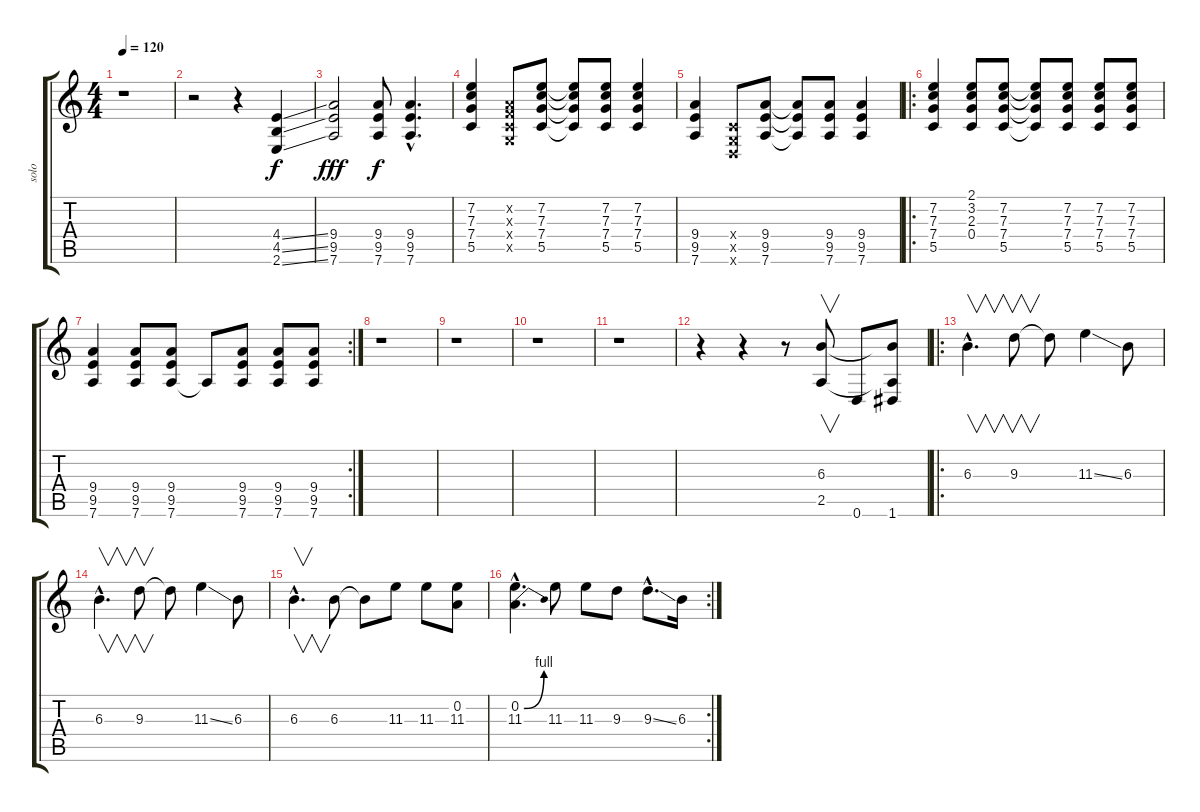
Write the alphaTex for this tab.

\track ("solo" "solo") {instrument distortionguitar}
\staff {score tabs}
\tuning (D4 A3 F3 C3 G2 D2) {hide}
\ts (4 4)
\tempo 120
\clef g2
\ks c
r.1{dy f} |
r.2 r.4 (4.4{ss} 4.5{ss} 2.6{ss}).4 |
(9.4 9.5 7.6).2{dy fff} (9.4 9.5 7.6).8{dy f} (9.4{hac} 9.5{hac} 7.6{hac}).4{d} |
(7.2 7.3 7.4 5.5).4 (0.2{x} 0.3{x} 0.4{x} 0.5{x}).8 (7.2 7.3 7.4 5.5).8 (7.2{t} 7.3{t} 7.4{t} 5.5{t}).8 (7.2 7.3 7.4 5.5).8 (7.2 7.3 7.4 5.5).4 |
(9.4 9.5 7.6).4 (0.4{x} 0.5{x} 0.6{x}).8 (9.4 9.5 7.6).8 (9.4{t} 9.5{t} 7.6{t}).8 (9.4 9.5 7.6).8 (9.4 9.5 7.6).4 |
\ro
(7.2 7.3 7.4 5.5).4 (2.1 3.2 2.3 0.4).8 (7.2 7.3 7.4 5.5).8 (7.2{t} 7.3{t} 7.4{t} 5.5{t}).8 (7.2 7.3 7.4 5.5).8 (7.2 7.3 7.4 5.5).8 (7.2 7.3 7.4 5.5).8 |
\rc 2
(9.4 9.5 7.6).4 (9.4 9.5 7.6).8 (9.4 9.5 7.6).8 7.6{t}.8 (9.4 9.5 7.6).8 (9.4 9.5 7.6).8 (9.4 9.5 7.6).8 |
r.1 |
r.1 |
r.1 |
r.1 |
r.4 r.4 r.8 (6.3 2.5).8{v volume 16 instrument overdrivenguitar} 0.6.8 (6.3{t} 2.5{t} 1.6).8 |
\ro
6.3{hac}.4{v d} 9.3.8{v} 9.3{t}.8 11.3{ss}.4 6.3.8 |
6.3{hac}.4{v d} 9.3.8{v} 9.3{t}.8 11.3{ss}.4 6.3.8 |
6.3{hac}.4{v d} 6.3.8 6.3{t}.8 11.3.8 11.3.8 (0.2 11.3).8 |
\rc 2
(0.2{be (bend 0 0 60 4) hac} 11.3{hac}).4{d} 11.3.8 11.3.8 9.3.8 9.3{ss hac}.8{d} 6.3.16
